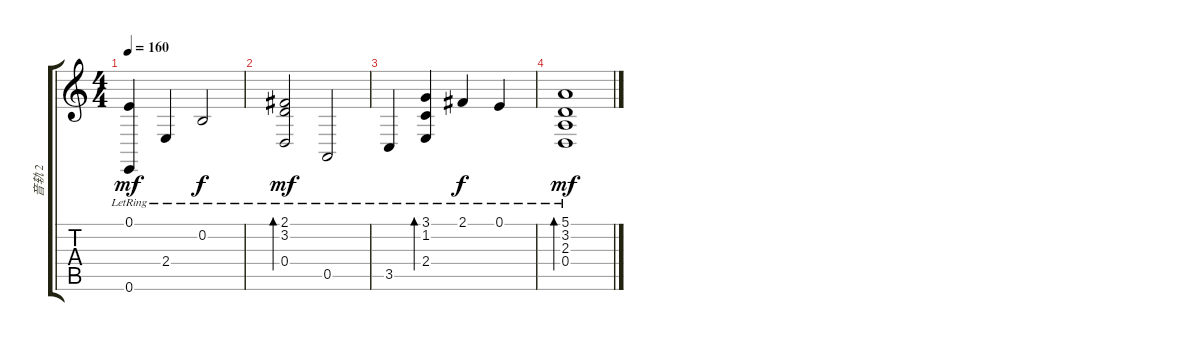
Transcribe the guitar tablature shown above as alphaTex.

\track ("音轨 2" "音轨 2") {instrument sopranosax}
\staff {score tabs}
\tuning (E4 B3 G3 D3 A2 E2) {hide}
\ts (4 4)
\tempo 160
\clef g2
\ks c
(0.1{lr} 0.6{lr}).4{dy mf} 2.4{lr}.4 0.2{lr}.2{dy f} |
(2.1{lr} 3.2{lr} 0.4{lr}).2{bd 480 dy mf} 0.5{lr}.2 |
3.5{lr}.4 (3.1{lr} 1.2{lr} 2.4{lr}).4{bd 480} 2.1{lr}.4{dy f} 0.1{lr}.4 |
(5.1{lr} 3.2{lr} 2.3{lr} 0.4{lr}).1{bd 480 dy mf}
